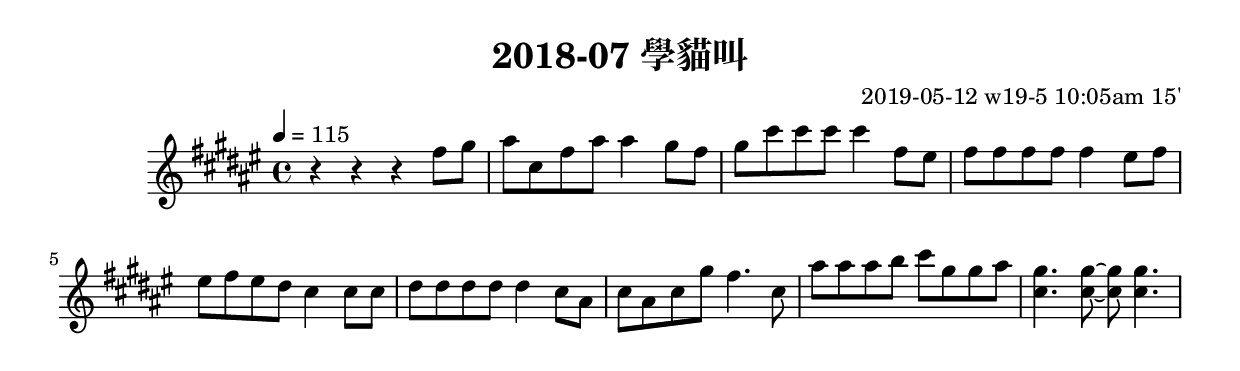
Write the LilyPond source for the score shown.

\header {
  title = "2018-07 學貓叫"

  composer = "2019-05-12 w19-5 10:05am 15'"
}
\language english
\score {


 \transpose b b { %
    \clef treble %
    
    <<
    \relative c' {
  

      \key fs \major
      \tempo 4=115 %115

    
      r r r 
      \repeat unfold 1{ %
      fs'8 gs    
      as cs, fs as as4 
      
      gs8 fs 
      gs cs cs cs cs4 


      fs,8 es
      fs fs fs fs fs4
      es8 fs
      es fs es ds cs4
      cs8 cs
      ds ds ds ds ds4
      cs8 as 
      cs as cs gs' fs4.
      cs8 
      as' as as b cs gs gs as
      <cs, gs'>4. <cs gs'>8~ <cs gs'>8 <cs gs'>4.

      }

    }

    %s l
    %t r, s t t


    %{
    \addlyrics {
      
      
      
      m f 
      s t, m s s
      f m
      f t t t t



      
    }
    %}
    >>

  }
  

  \layout {}
  \midi {}
}